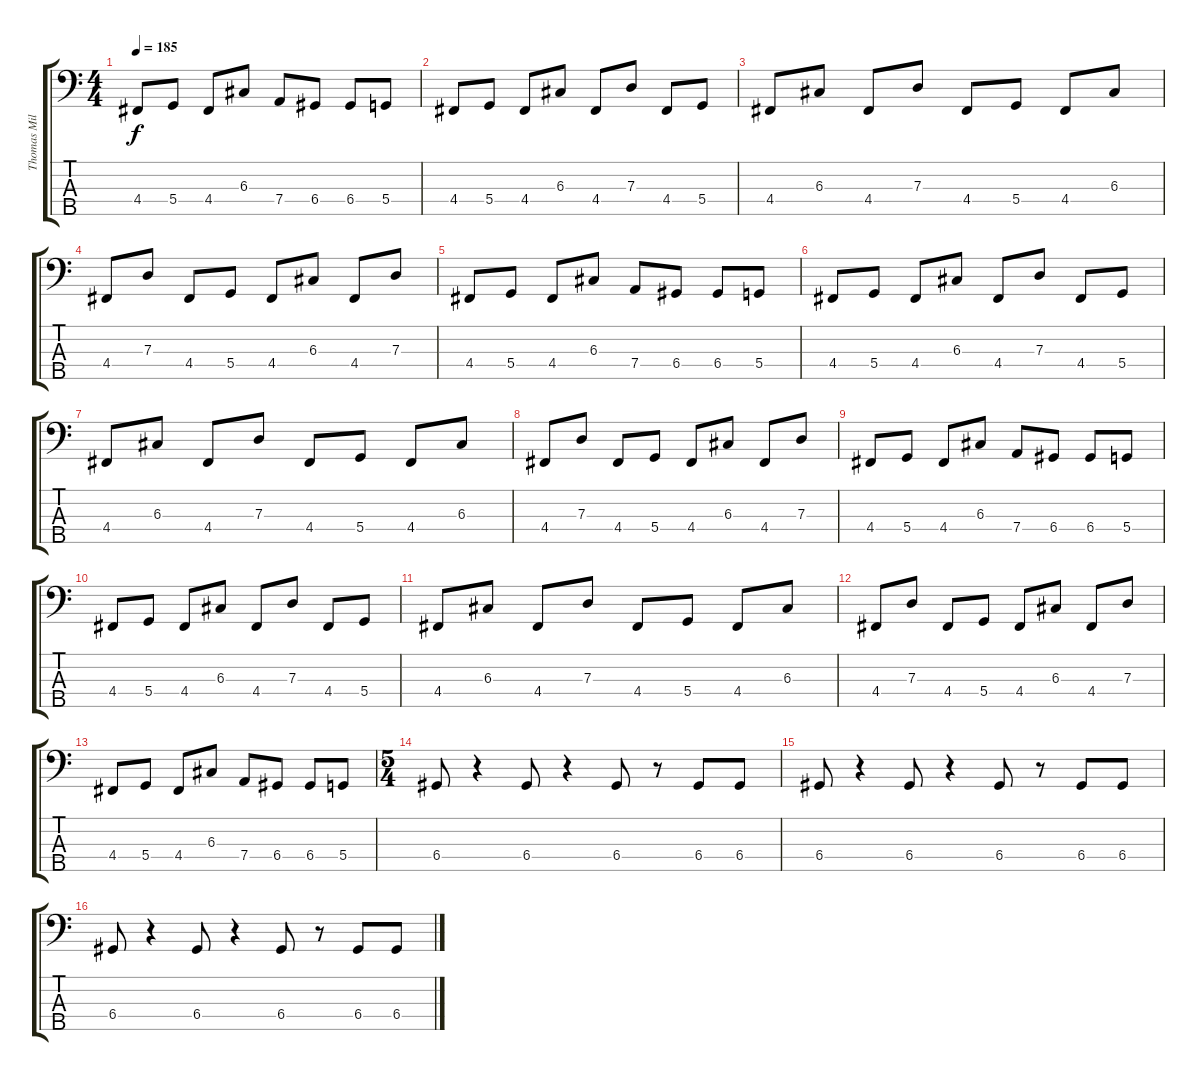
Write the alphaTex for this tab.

\track ("Thomas Miller" "Thomas Mil") {instrument electricbassfinger}
\staff {score tabs}
\tuning (F2 C2 G1 D1 A0) {hide}
\ts (4 4)
\tempo 185
\clef f4
\ks c
4.4.8{dy f} 5.4.8 4.4.8 6.3.8 7.4.8 6.4.8 6.4.8 5.4.8 |
4.4.8 5.4.8 4.4.8 6.3.8 4.4.8 7.3.8 4.4.8 5.4.8 |
4.4.8 6.3.8 4.4.8 7.3.8 4.4.8 5.4.8 4.4.8 6.3.8 |
4.4.8 7.3.8 4.4.8 5.4.8 4.4.8 6.3.8 4.4.8 7.3.8 |
4.4.8 5.4.8 4.4.8 6.3.8 7.4.8 6.4.8 6.4.8 5.4.8 |
4.4.8 5.4.8 4.4.8 6.3.8 4.4.8 7.3.8 4.4.8 5.4.8 |
4.4.8 6.3.8 4.4.8 7.3.8 4.4.8 5.4.8 4.4.8 6.3.8 |
4.4.8 7.3.8 4.4.8 5.4.8 4.4.8 6.3.8 4.4.8 7.3.8 |
4.4.8 5.4.8 4.4.8 6.3.8 7.4.8 6.4.8 6.4.8 5.4.8 |
4.4.8 5.4.8 4.4.8 6.3.8 4.4.8 7.3.8 4.4.8 5.4.8 |
4.4.8 6.3.8 4.4.8 7.3.8 4.4.8 5.4.8 4.4.8 6.3.8 |
4.4.8 7.3.8 4.4.8 5.4.8 4.4.8 6.3.8 4.4.8 7.3.8 |
4.4.8 5.4.8 4.4.8 6.3.8 7.4.8 6.4.8 6.4.8 5.4.8 |
\ts (5 4)
6.4.8 r.4 6.4.8 r.4 6.4.8 r.8 6.4.8 6.4.8 |
6.4.8 r.4 6.4.8 r.4 6.4.8 r.8 6.4.8 6.4.8 |
6.4.8 r.4 6.4.8 r.4 6.4.8 r.8 6.4.8 6.4.8
